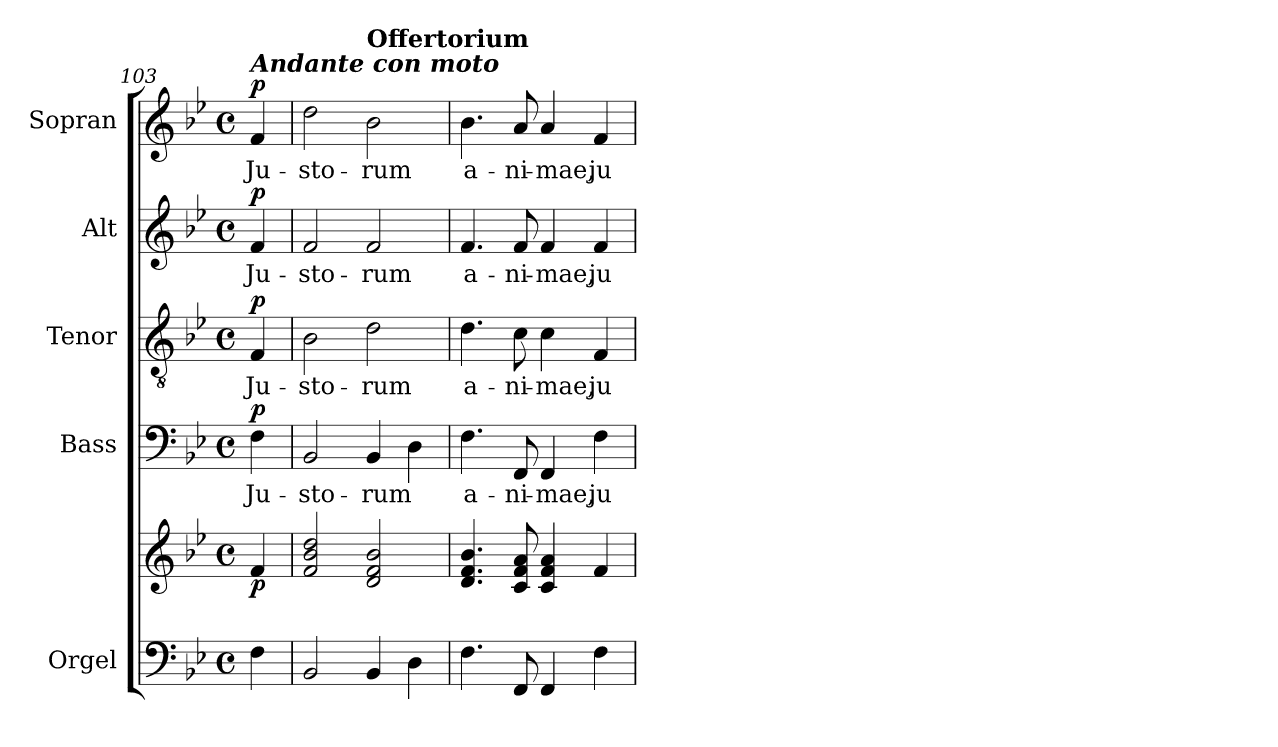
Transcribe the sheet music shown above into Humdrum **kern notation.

**kern	**kern	**dynam	**kern	**text	**dynam	**kern	**text	**dynam	**kern	**text	**dynam	**kern	**text	**dynam
*part5	*part5	*part5	*part4	*part4	*part4	*part3	*part3	*part3	*part2	*part2	*part2	*part1	*part1	*part1
*staff6	*staff5	*staff5/6	*staff4	*staff4	*staff4	*staff3	*staff3	*staff3	*staff2	*staff2	*staff2	*staff1	*staff1	*staff1
*I"Orgel	*	*	*I"Bass	*	*	*I"Tenor	*	*	*I"Alt	*	*	*I"Sopran	*	*
*I'Org.	*	*	*I'B.	*	*	*I'T.	*	*	*I'A.	*	*	*I'S.	*	*
!!LO:PB:g=z
*clefF4	*clefG2	*	*clefF4	*	*	*clefGv2	*	*	*clefG2	*	*	*clefG2	*	*
*k[b-e-]	*k[b-e-]	*	*k[b-e-]	*	*	*k[b-e-]	*	*	*k[b-e-]	*	*	*k[b-e-]	*	*
*B-:	*B-:	*	*B-:	*	*	*B-:	*	*	*B-:	*	*	*B-:	*	*
*M4/4	*M4/4	*	*M4/4	*	*	*M4/4	*	*	*M4/4	*	*	*M4/4	*	*
*met(c)	*met(c)	*	*met(c)	*	*	*met(c)	*	*	*met(c)	*	*	*met(c)	*	*
=103	=103	=103	=103	=103	=103	=103	=103	=103	=103	=103	=103	=103	=103	=103
!	!	!	!	!	!	!	!	!	!	!	!	!LO:TX:a:Bi:t=Andante con moto	!	!
!	!	!LO:DY:b	!	!LO:LY:b	!LO:DY:a	!	!LO:LY:b	!LO:DY:a	!	!LO:LY:b	!LO:DY:a	!	!LO:LY:b	!LO:DY:a
4F\	4f/	p	4F\	Ju-	p	4F/	Ju-	p	4f/	Ju-	p	4f/	Ju-	p
=104	=104	=104	=104	=104	=104	=104	=104	=104	=104	=104	=104	=104	=104	=104
!	!	!	!	!LO:LY:b	!	!	!LO:LY:b	!	!	!LO:LY:b	!	!	!LO:LY:b	!
2BB-/	2f/ 2b-/ 2dd/	.	2BB-/	-sto-	.	2B-\	-sto-	.	2f/	-sto-	.	2dd\	-sto-	.
!	!	!	!	!	!	!	!	!	!	!	!	!LO:TX:a:B:t=Offertorium	!	!
!	!	!	!	!LO:LY:b	!	!	!LO:LY:b	!	!	!LO:LY:b	!	!	!LO:LY:b	!
4BB-/	2d/ 2f/ 2b-/	.	4BB-/	-rum	.	2d\	-rum	.	2f/	-rum	.	2b-\	-rum	.
4D\	.	.	4D\	.	.	.	.	.	.	.	.	.	.	.
=105	=105	=105	=105	=105	=105	=105	=105	=105	=105	=105	=105	=105	=105	=105
!	!	!	!	!LO:LY:b	!	!	!LO:LY:b	!	!	!LO:LY:b	!	!	!LO:LY:b	!
4.F\	4.d/ 4.f/ 4.b-/	.	4.F\	a-	.	4.d\	a-	.	4.f/	a-	.	4.b-\	a-	.
!	!	!	!	!LO:LY:b	!	!	!LO:LY:b	!	!	!LO:LY:b	!	!	!LO:LY:b	!
8FF/	8c/ 8f/ 8a/	.	8FF/	-ni-	.	8c\	-ni-	.	8f/	-ni-	.	8a/	-ni-	.
!	!	!	!	!LO:LY:b	!	!	!LO:LY:b	!	!	!LO:LY:b	!	!	!LO:LY:b	!
4FF/	4c/ 4f/ 4a/	.	4FF/	-mae,	.	4c\	-mae,	.	4f/	-mae,	.	4a/	-mae,	.
!	!	!	!	!LO:LY:b	!	!	!LO:LY:b	!	!	!LO:LY:b	!	!	!LO:LY:b	!
4F\	4f/	.	4F\	ju-	.	4F/	ju-	.	4f/	ju-	.	4f/	ju-	.
=	=	=	=	=	=	=	=	=	=	=	=	=	=	=
*-	*-	*-	*-	*-	*-	*-	*-	*-	*-	*-	*-	*-	*-	*-
